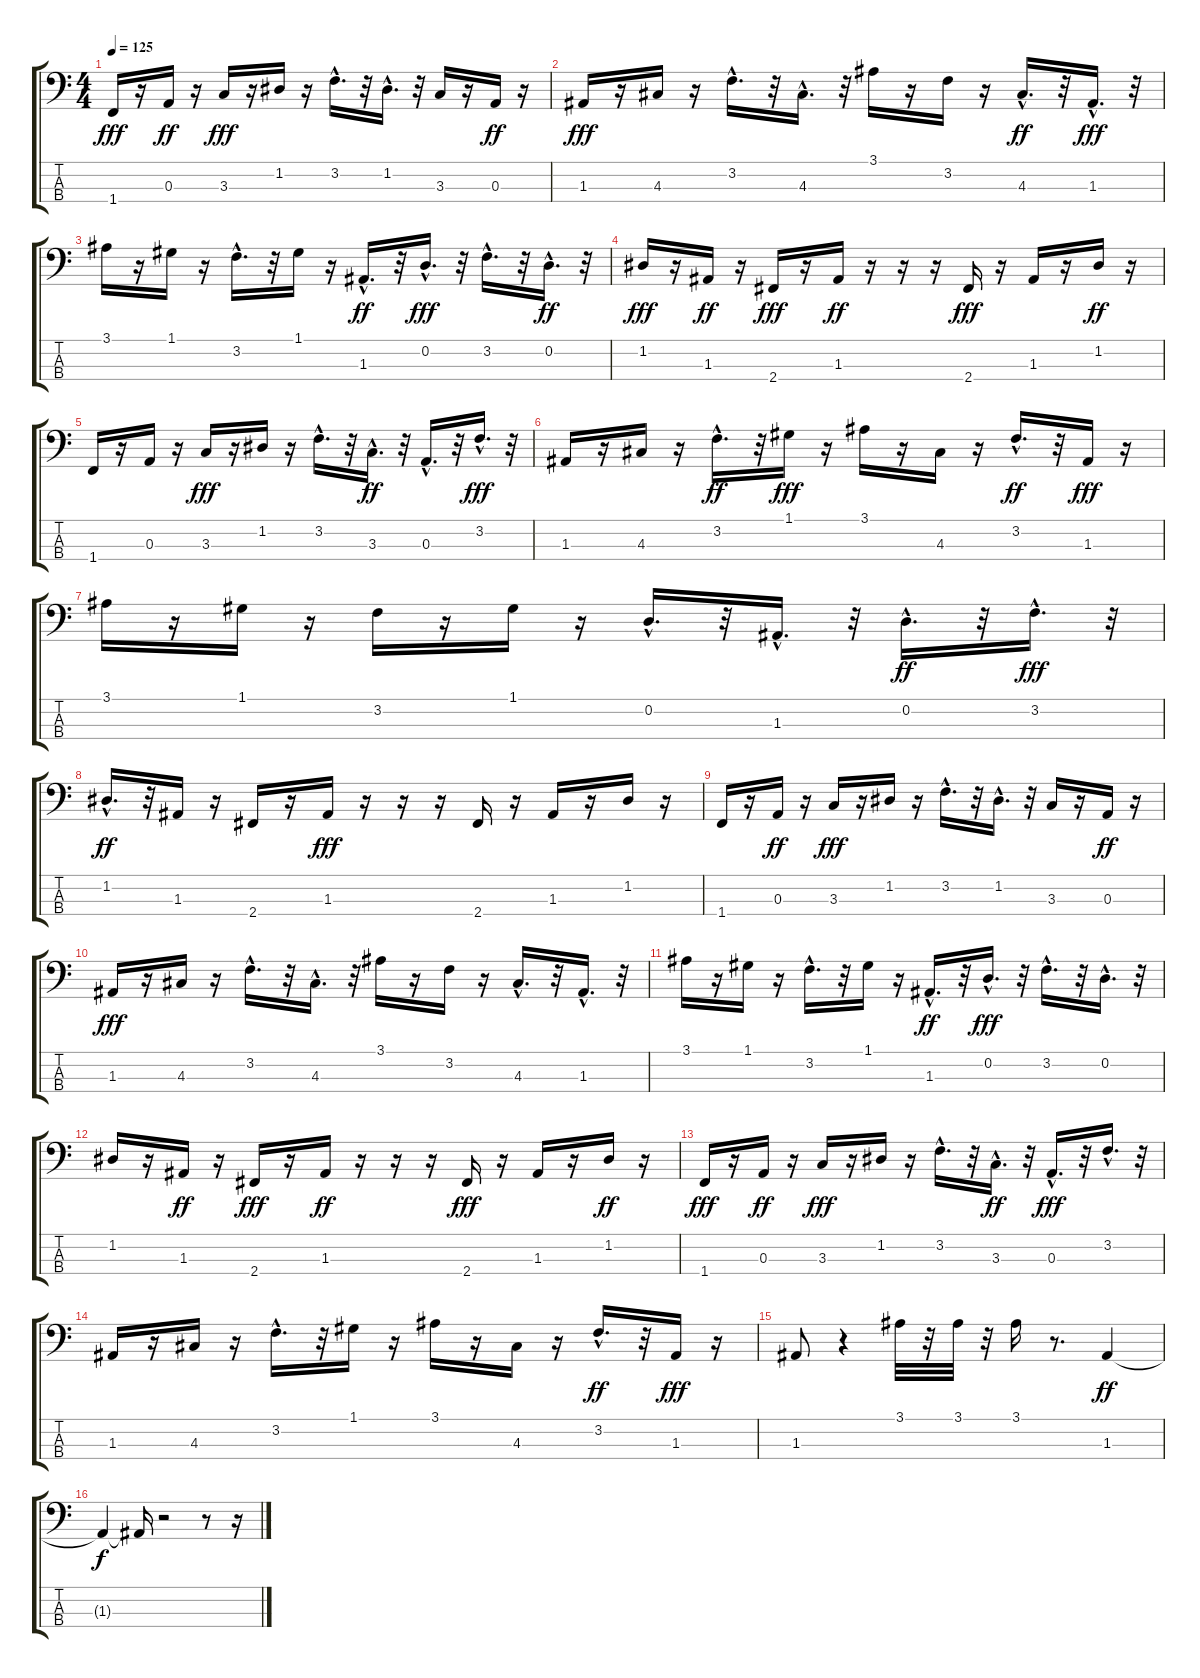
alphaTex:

\track "" {instrument electricbassfinger}
\staff {score tabs}
\tuning (G2 D2 A1 E1) {hide}
\ts (4 4)
\tempo 125
\clef f4
\ks c
1.4.16{dy fff} r.16 0.3.16{dy ff} r.16 3.3.16{dy fff} r.16 1.2.16 r.16 3.2{hac}.16{d} r.32 1.2{hac}.16{d} r.32 3.3.16 r.16 0.3.16{dy ff} r.16 |
1.3.16{dy fff} r.16 4.3.16 r.16 3.2{hac}.16{d} r.32 4.3{hac}.16{d} r.32 3.1.16 r.16 3.2.16 r.16 4.3{hac}.16{d dy ff} r.32 1.3{hac}.16{d dy fff} r.32 |
3.1.16 r.16 1.1.16 r.16 3.2{hac}.16{d} r.32 1.1.16 r.16 1.3{hac}.16{d dy ff} r.32 0.2{hac}.16{d dy fff} r.32 3.2{hac}.16{d} r.32 0.2{hac}.16{d dy ff} r.32 |
1.2.16{dy fff} r.16 1.3.16{dy ff} r.16 2.4.16{dy fff} r.16 1.3.16{dy ff} r.16 r.16 r.16 2.4.16{dy fff} r.16 1.3.16 r.16 1.2.16{dy ff} r.16 |
1.4.16 r.16 0.3.16 r.16 3.3.16{dy fff} r.16 1.2.16 r.16 3.2{hac}.16{d} r.32 3.3{hac}.16{d dy ff} r.32 0.3{hac}.16{d} r.32 3.2{hac}.16{d dy fff} r.32 |
1.3.16 r.16 4.3.16 r.16 3.2{hac}.16{d dy ff} r.32 1.1.16{dy fff} r.16 3.1.16 r.16 4.3.16 r.16 3.2{hac}.16{d dy ff} r.32 1.3.16{dy fff} r.16 |
3.1.16 r.16 1.1.16 r.16 3.2.16 r.16 1.1.16 r.16 0.2{hac}.16{d} r.32 1.3{hac}.16{d} r.32 0.2{hac}.16{d dy ff} r.32 3.2{hac}.16{d dy fff} r.32 |
1.2{hac}.16{d dy ff} r.32 1.3.16 r.16 2.4.16 r.16 1.3.16{dy fff} r.16 r.16 r.16 2.4.16 r.16 1.3.16 r.16 1.2.16 r.16 |
1.4.16 r.16 0.3.16{dy ff} r.16 3.3.16{dy fff} r.16 1.2.16 r.16 3.2{hac}.16{d} r.32 1.2{hac}.16{d} r.32 3.3.16 r.16 0.3.16{dy ff} r.16 |
1.3.16{dy fff} r.16 4.3.16 r.16 3.2{hac}.16{d} r.32 4.3{hac}.16{d} r.32 3.1.16 r.16 3.2.16 r.16 4.3{hac}.16{d} r.32 1.3{hac}.16{d} r.32 |
3.1.16 r.16 1.1.16 r.16 3.2{hac}.16{d} r.32 1.1.16 r.16 1.3{hac}.16{d dy ff} r.32 0.2{hac}.16{d dy fff} r.32 3.2{hac}.16{d} r.32 0.2{hac}.16{d} r.32 |
1.2.16 r.16 1.3.16{dy ff} r.16 2.4.16{dy fff} r.16 1.3.16{dy ff} r.16 r.16 r.16 2.4.16{dy fff} r.16 1.3.16 r.16 1.2.16{dy ff} r.16 |
1.4.16{dy fff} r.16 0.3.16{dy ff} r.16 3.3.16{dy fff} r.16 1.2.16 r.16 3.2{hac}.16{d} r.32 3.3{hac}.16{d dy ff} r.32 0.3{hac}.16{d dy fff} r.32 3.2{hac}.16{d} r.32 |
1.3.16 r.16 4.3.16 r.16 3.2{hac}.16{d} r.32 1.1.16 r.16 3.1.16 r.16 4.3.16 r.16 3.2{hac}.16{d dy ff} r.32 1.3.16{dy fff} r.16 |
1.3.8 r.4 3.1.32 r.32 3.1.32 r.32 3.1.16 r.8{d} 1.3.4{dy ff} |
1.3{t}.4{dy f} 1.3{t}.16 r.2 r.8 r.16
